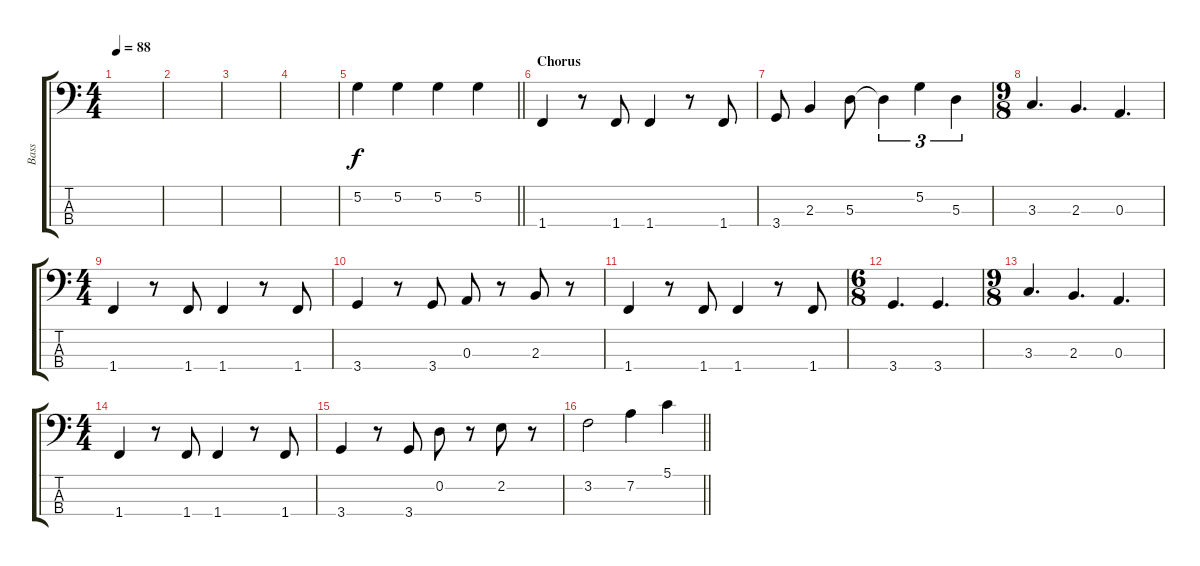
\track ("Bass" "Bass") {instrument electricbassfinger}
\staff {score tabs}
\tuning (G2 D2 A1 E1) {hide}
\ts (4 4)
\tempo 88
\clef f4
\ks c
|
|
|
|
\barLineRight lightlight
5.2.4 5.2.4 5.2.4 5.2.4 |
\section ("" "Chorus")
1.4.4 r.8 1.4.8 1.4.4 r.8 1.4.8 |
3.4.8 2.3.4 5.3.8 5.3{t}.4{tu (3 2)} 5.2.4{tu (3 2)} 5.3.4{tu (3 2)} |
\ts (9 8)
3.3.4{d} 2.3.4{d} 0.3.4{d} |
\ts (4 4)
1.4.4 r.8 1.4.8 1.4.4 r.8 1.4.8 |
3.4.4 r.8 3.4.8 0.3.8 r.8 2.3.8 r.8 |
1.4.4 r.8 1.4.8 1.4.4 r.8 1.4.8 |
\ts (6 8)
3.4.4{d} 3.4.4{d} |
\ts (9 8)
3.3.4{d} 2.3.4{d} 0.3.4{d} |
\ts (4 4)
1.4.4 r.8 1.4.8 1.4.4 r.8 1.4.8 |
3.4.4 r.8 3.4.8 0.2.8 r.8 2.2.8 r.8 |
\barLineRight lightlight
3.2.2 7.2.4 5.1.4
